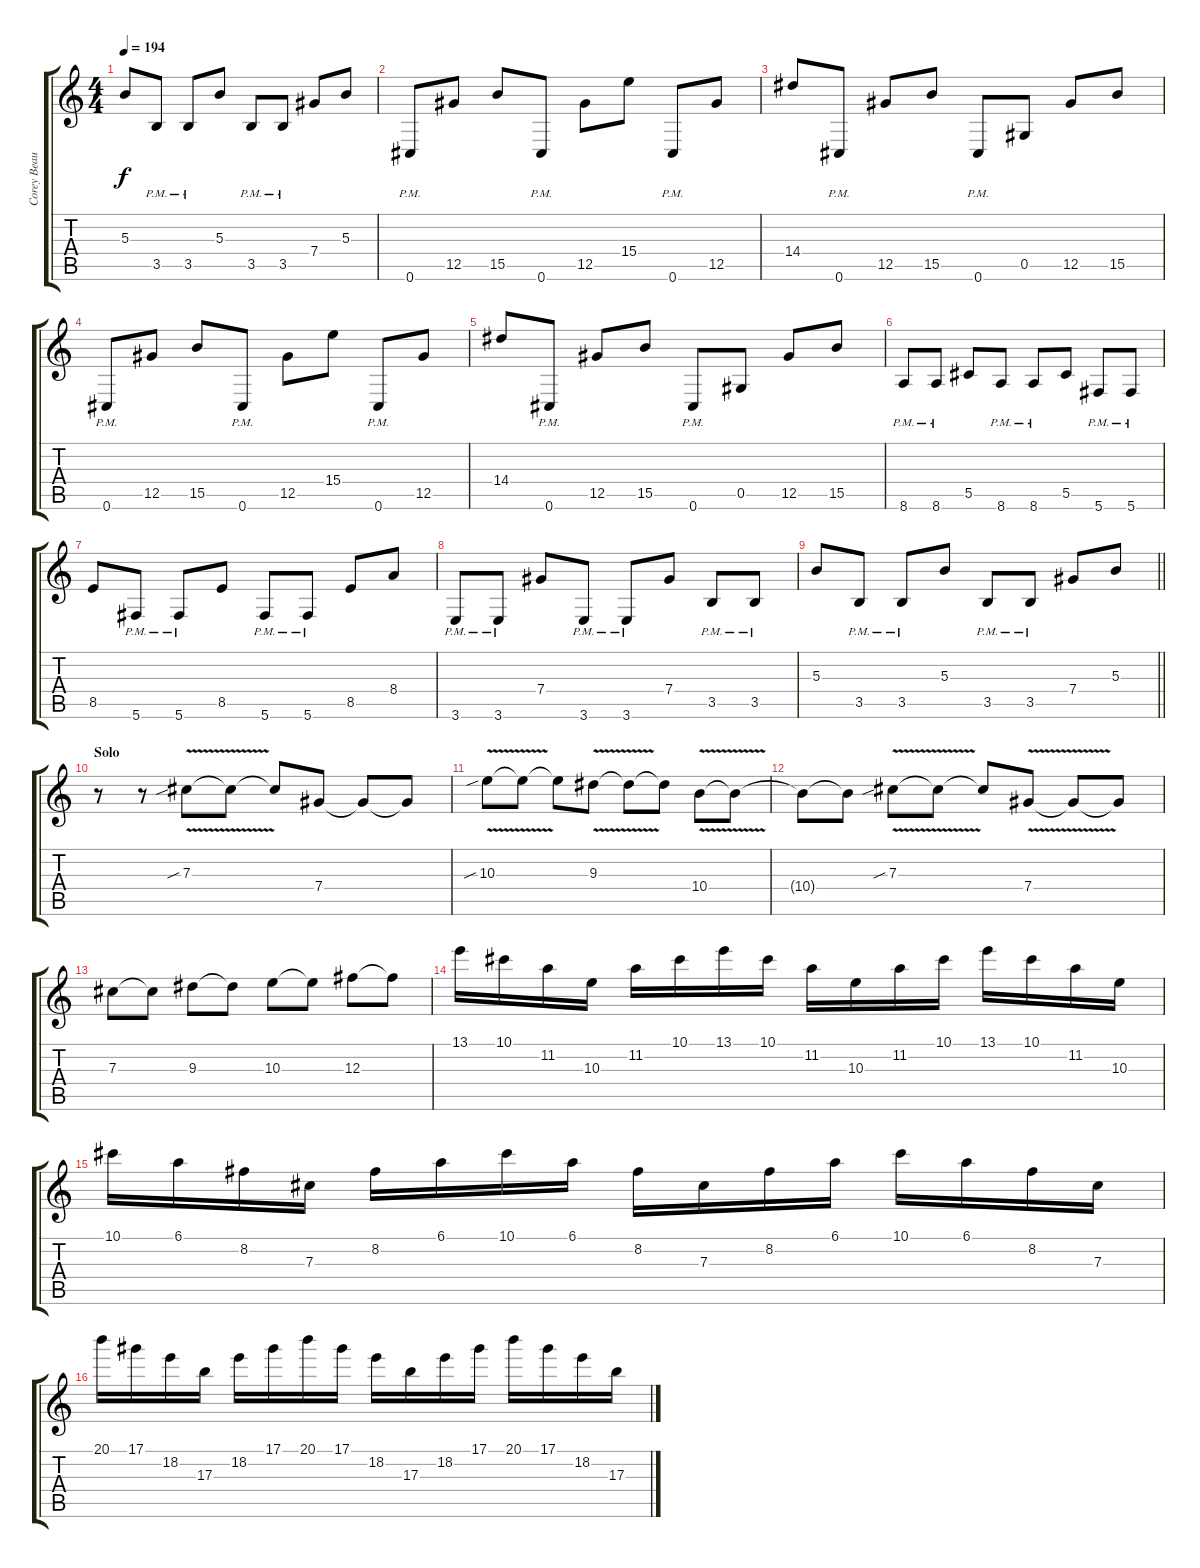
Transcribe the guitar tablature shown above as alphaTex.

\track ("Corey Beaulieu" "Corey Beau") {instrument distortionguitar}
\staff {score tabs}
\tuning (Eb4 Bb3 Gb3 Db3 Ab2 Db2) {hide}
\ts (4 4)
\tempo 194
\clef g2
\ks c
5.3.8{dy f} 3.5{pm}.8 3.5{pm}.8 5.3.8 3.5{pm}.8 3.5{pm}.8 7.4.8 5.3.8 |
0.6{pm}.8 12.5.8 15.5.8 0.6{pm}.8 12.5.8 15.4.8 0.6{pm}.8 12.5.8 |
14.4.8 0.6{pm}.8 12.5.8 15.5.8 0.6{pm}.8 0.5.8 12.5.8 15.5.8 |
0.6{pm}.8 12.5.8 15.5.8 0.6{pm}.8 12.5.8 15.4.8 0.6{pm}.8 12.5.8 |
14.4.8 0.6{pm}.8 12.5.8 15.5.8 0.6{pm}.8 0.5.8 12.5.8 15.5.8 |
8.6{pm}.8 8.6{pm}.8 5.5.8 8.6{pm}.8 8.6{pm}.8 5.5.8 5.6{pm}.8 5.6{pm}.8 |
8.5.8 5.6{pm}.8 5.6{pm}.8 8.5.8 5.6{pm}.8 5.6{pm}.8 8.5.8 8.4.8 |
3.6{pm}.8 3.6{pm}.8 7.4.8 3.6{pm}.8 3.6{pm}.8 7.4.8 3.5{pm}.8 3.5{pm}.8 |
\barLineRight lightlight
5.3.8 3.5{pm}.8 3.5{pm}.8 5.3.8 3.5{pm}.8 3.5{pm}.8 7.4.8 5.3.8 |
\section ("" "Solo")
r.8{instrument overdrivenguitar} r.8 7.3{v sib}.8 7.3{t}.8 7.3{t}.8 7.4.8 7.4{t}.8 7.4{t}.8 |
10.3{v sib}.8 10.3{t}.8 10.3{t}.8 9.3{v}.8 9.3{t}.8 9.3{t}.8 10.4{v}.8 10.4{t}.8 |
10.4{t}.8 10.4{t}.8 7.3{v sib}.8 7.3{t}.8 7.3{t}.8 7.4{v}.8 7.4{t}.8 7.4{t}.8 |
7.3.8 7.3{t}.8 9.3.8 9.3{t}.8 10.3.8 10.3{t}.8 12.3.8 12.3{t}.8 |
13.1.16 10.1.16 11.2.16 10.3.16 11.2.16 10.1.16 13.1.16 10.1.16 11.2.16 10.3.16 11.2.16 10.1.16 13.1.16 10.1.16 11.2.16 10.3.16 |
10.1.16 6.1.16 8.2.16 7.3.16 8.2.16 6.1.16 10.1.16 6.1.16 8.2.16 7.3.16 8.2.16 6.1.16 10.1.16 6.1.16 8.2.16 7.3.16 |
20.1.16 17.1.16 18.2.16 17.3.16 18.2.16 17.1.16 20.1.16 17.1.16 18.2.16 17.3.16 18.2.16 17.1.16 20.1.16 17.1.16 18.2.16 17.3.16
